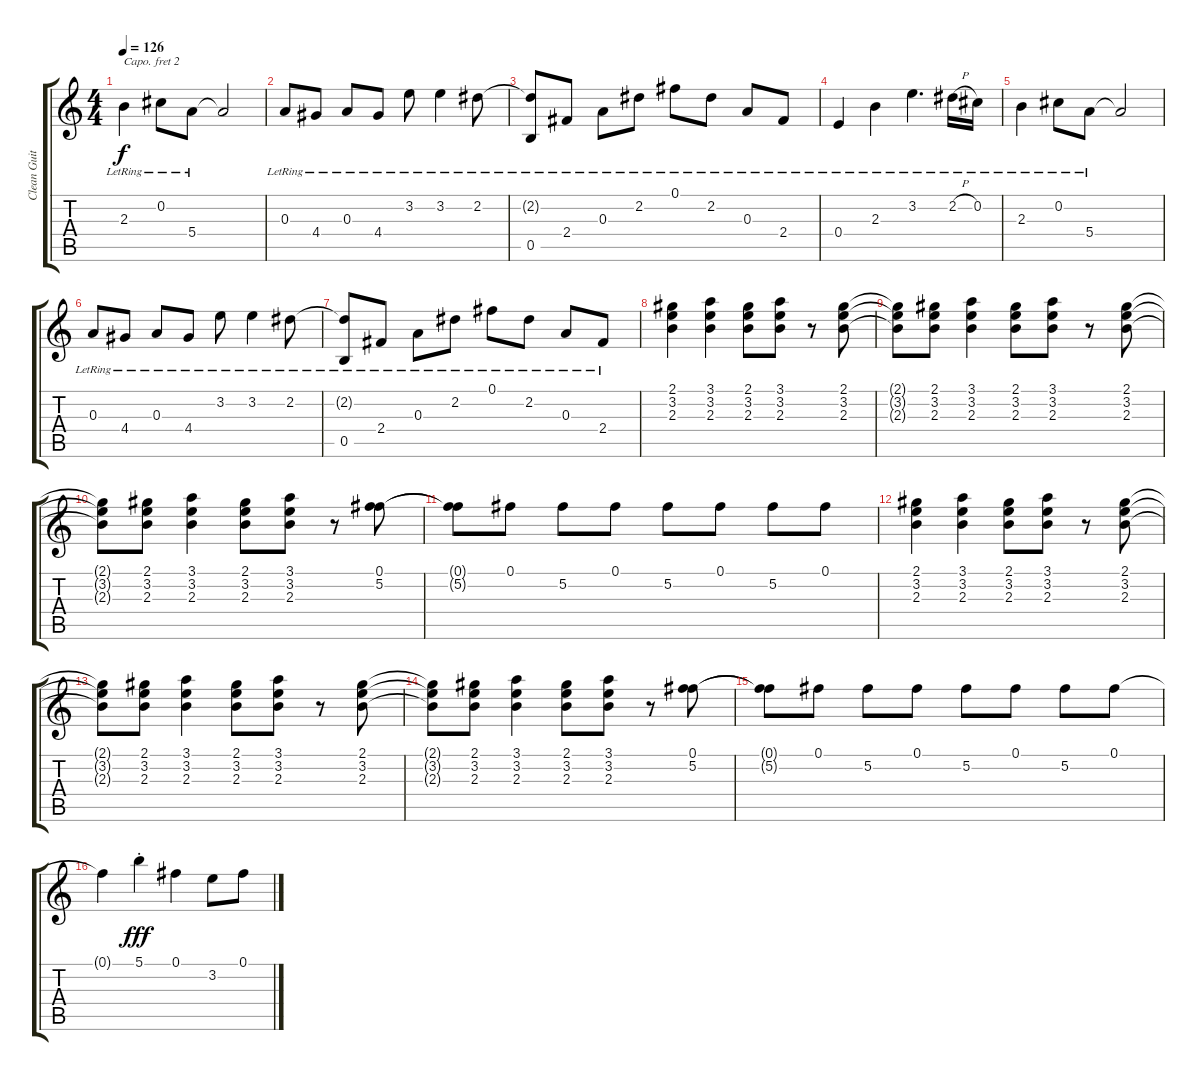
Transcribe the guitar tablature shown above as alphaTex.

\track ("Clean Guitar Lead 1" "Clean Guit") {instrument electricguitarclean}
\staff {score tabs}
\capo 2
\tuning (E4 B3 G3 D3 A2 E2) {hide}
\ts (4 4)
\tempo 126
\clef g2
\ks c
2.3{lr}.4{dy f} 0.2{lr}.8 5.4{lr}.8 5.4{t}.2 |
0.3{lr}.8 4.4{lr}.8 0.3{lr}.8 4.4{lr}.8 3.2{lr}.8 3.2{lr}.4 2.2{lr}.8 |
(2.2{t} 0.5{lr}).8 2.4{lr}.8 0.3{lr}.8 2.2{lr}.8 0.1{lr}.8 2.2{lr}.8 0.3{lr}.8 2.4{lr}.8 |
0.4{lr}.4 2.3{lr}.4 3.2{lr}.4{d} 2.2{h lr}.16 0.2{lr}.16 |
2.3{lr}.4 0.2{lr}.8 5.4{lr}.8 5.4{t}.2 |
0.3{lr}.8 4.4{lr}.8 0.3{lr}.8 4.4{lr}.8 3.2{lr}.8 3.2{lr}.4 2.2{lr}.8 |
(2.2{t} 0.5{lr}).8 2.4{lr}.8 0.3{lr}.8 2.2{lr}.8 0.1{lr}.8 2.2{lr}.8 0.3{lr}.8 2.4{lr}.8 |
(2.1 3.2 2.3).4 (3.1 3.2 2.3).4 (2.1 3.2 2.3).8 (3.1 3.2 2.3).8 r.8 (2.1 3.2 2.3).8 |
(2.1{t} 3.2{t} 2.3{t}).8 (2.1 3.2 2.3).8 (3.1 3.2 2.3).4 (2.1 3.2 2.3).8 (3.1 3.2 2.3).8 r.8 (2.1 3.2 2.3).8 |
(2.1{t} 3.2{t} 2.3{t}).8 (2.1 3.2 2.3).8 (3.1 3.2 2.3).4 (2.1 3.2 2.3).8 (3.1 3.2 2.3).8 r.8 (0.1 5.2).8 |
(0.1{t} 5.2{t}).8 0.1.8 5.2.8 0.1.8 5.2.8 0.1.8 5.2.8 0.1.8 |
(2.1 3.2 2.3).4 (3.1 3.2 2.3).4 (2.1 3.2 2.3).8 (3.1 3.2 2.3).8 r.8 (2.1 3.2 2.3).8 |
(2.1{t} 3.2{t} 2.3{t}).8 (2.1 3.2 2.3).8 (3.1 3.2 2.3).4 (2.1 3.2 2.3).8 (3.1 3.2 2.3).8 r.8 (2.1 3.2 2.3).8 |
(2.1{t} 3.2{t} 2.3{t}).8 (2.1 3.2 2.3).8 (3.1 3.2 2.3).4 (2.1 3.2 2.3).8 (3.1 3.2 2.3).8 r.8 (0.1 5.2).8 |
(0.1{t} 5.2{t}).8 0.1.8 5.2.8 0.1.8 5.2.8 0.1.8 5.2.8 0.1.8 |
0.1{t}.4 5.1{st}.4{dy fff} 0.1.4 3.2.8 0.1.8
